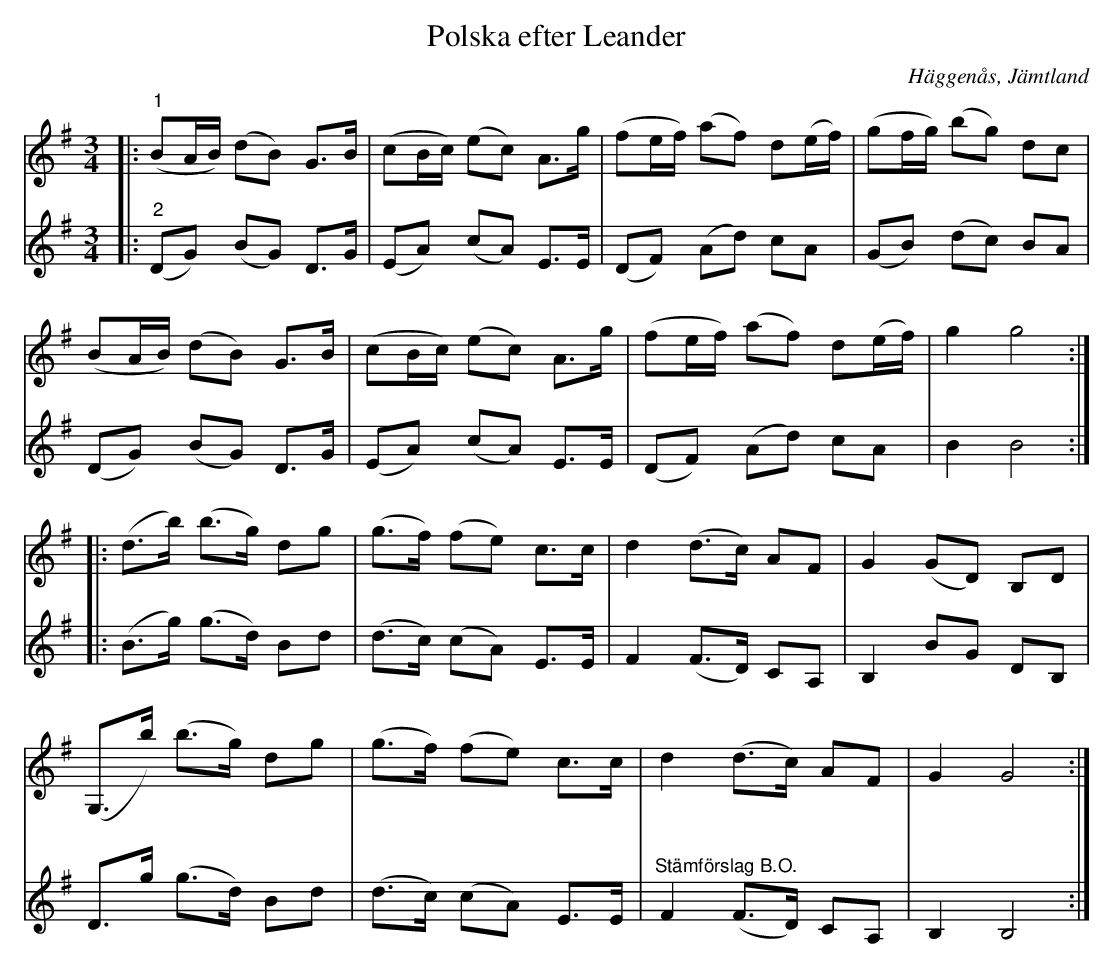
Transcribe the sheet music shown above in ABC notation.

X:1
T:Polska efter Leander
O:Häggenås, Jämtland
L:1/8
M:3/4
K:G
V:1
|:"^1" (BA/B/) (dB) G>B | (cB/c/) (ec) A>g | (fe/f/) (af) d(e/f/) | (gf/g/) (bg) dc |
(BA/B/) (dB) G>B | (cB/c/) (ec) A>g | (fe/f/) (af) d(e/f/) | g2 g4 ::
(d>b) (b>g) dg | (g>f) (fe) c>c | d2 (d>c) AF | G2 (GD) B,D |
(G,>b) (b>g) dg | (g>f) (fe) c>c | d2 (d>c) AF | G2 G4 :|
V:2
|:"^2" (DG) (BG) D>G | (EA) (cA) E>E | (DF) (Ad) cA | (GB) (dc) BA |
(DG) (BG) D>G | (EA) (cA) E>E | (DF) (Ad) cA | B2 B4 ::
(B>g) (g>d) Bd | (d>c) (cA) E>E | F2 (F>D) CA, | B,2 BG DB, |
D>g (g>d) Bd | (d>c) (cA) E>E |"^Stämförslag B.O." F2 (F>D) CA, | B,2 B,4 :|
